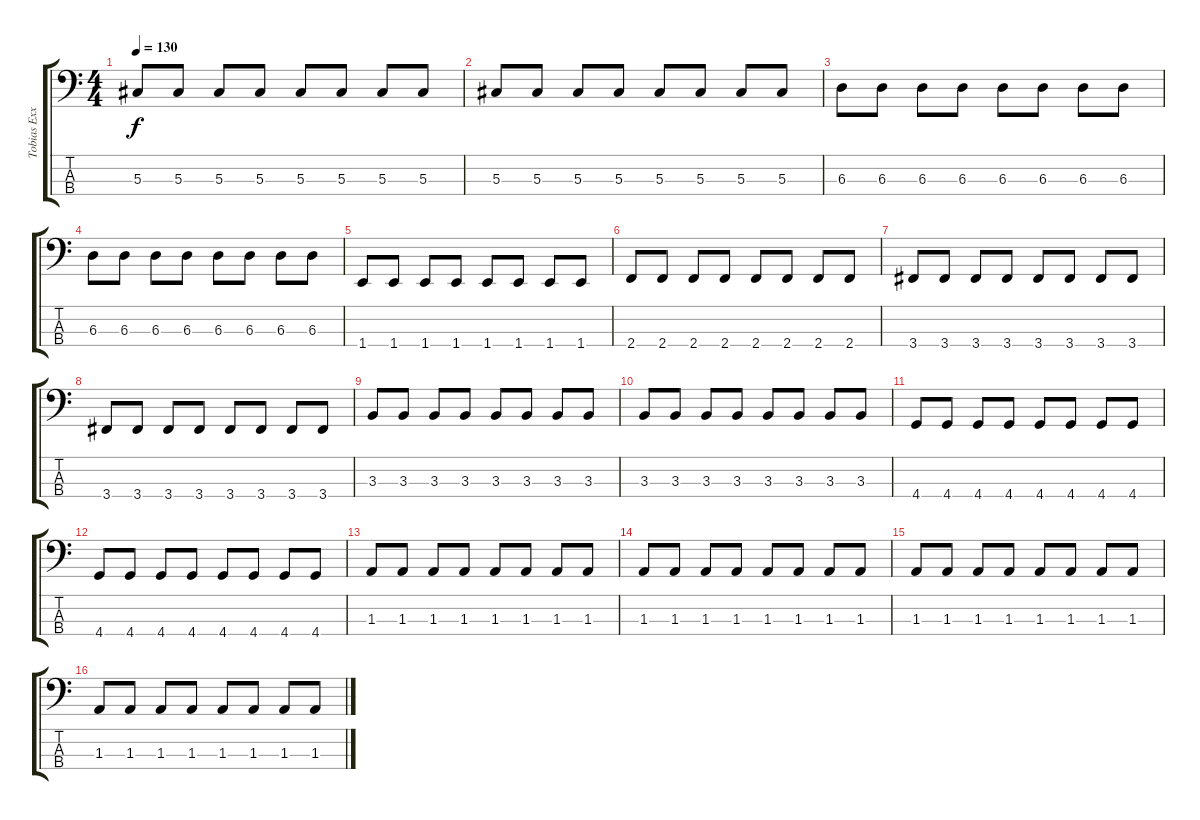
\track ("Tobias Exxel" "Tobias Exx") {instrument electricbassfinger}
\staff {score tabs}
\tuning (Gb2 Db2 Ab1 Eb1) {hide}
\ts (4 4)
\tempo 130
\clef f4
\ks c
5.3.8{dy f} 5.3.8 5.3.8 5.3.8 5.3.8 5.3.8 5.3.8 5.3.8 |
5.3.8 5.3.8 5.3.8 5.3.8 5.3.8 5.3.8 5.3.8 5.3.8 |
6.3.8 6.3.8 6.3.8 6.3.8 6.3.8 6.3.8 6.3.8 6.3.8 |
6.3.8 6.3.8 6.3.8 6.3.8 6.3.8 6.3.8 6.3.8 6.3.8 |
1.4.8 1.4.8 1.4.8 1.4.8 1.4.8 1.4.8 1.4.8 1.4.8 |
2.4.8 2.4.8 2.4.8 2.4.8 2.4.8 2.4.8 2.4.8 2.4.8 |
3.4.8 3.4.8 3.4.8 3.4.8 3.4.8 3.4.8 3.4.8 3.4.8 |
3.4.8 3.4.8 3.4.8 3.4.8 3.4.8 3.4.8 3.4.8 3.4.8 |
3.3.8 3.3.8 3.3.8 3.3.8 3.3.8 3.3.8 3.3.8 3.3.8 |
3.3.8 3.3.8 3.3.8 3.3.8 3.3.8 3.3.8 3.3.8 3.3.8 |
4.4.8 4.4.8 4.4.8 4.4.8 4.4.8 4.4.8 4.4.8 4.4.8 |
4.4.8 4.4.8 4.4.8 4.4.8 4.4.8 4.4.8 4.4.8 4.4.8 |
1.3.8 1.3.8 1.3.8 1.3.8 1.3.8 1.3.8 1.3.8 1.3.8 |
1.3.8 1.3.8 1.3.8 1.3.8 1.3.8 1.3.8 1.3.8 1.3.8 |
1.3.8 1.3.8 1.3.8 1.3.8 1.3.8 1.3.8 1.3.8 1.3.8 |
1.3.8 1.3.8 1.3.8 1.3.8 1.3.8 1.3.8 1.3.8 1.3.8
